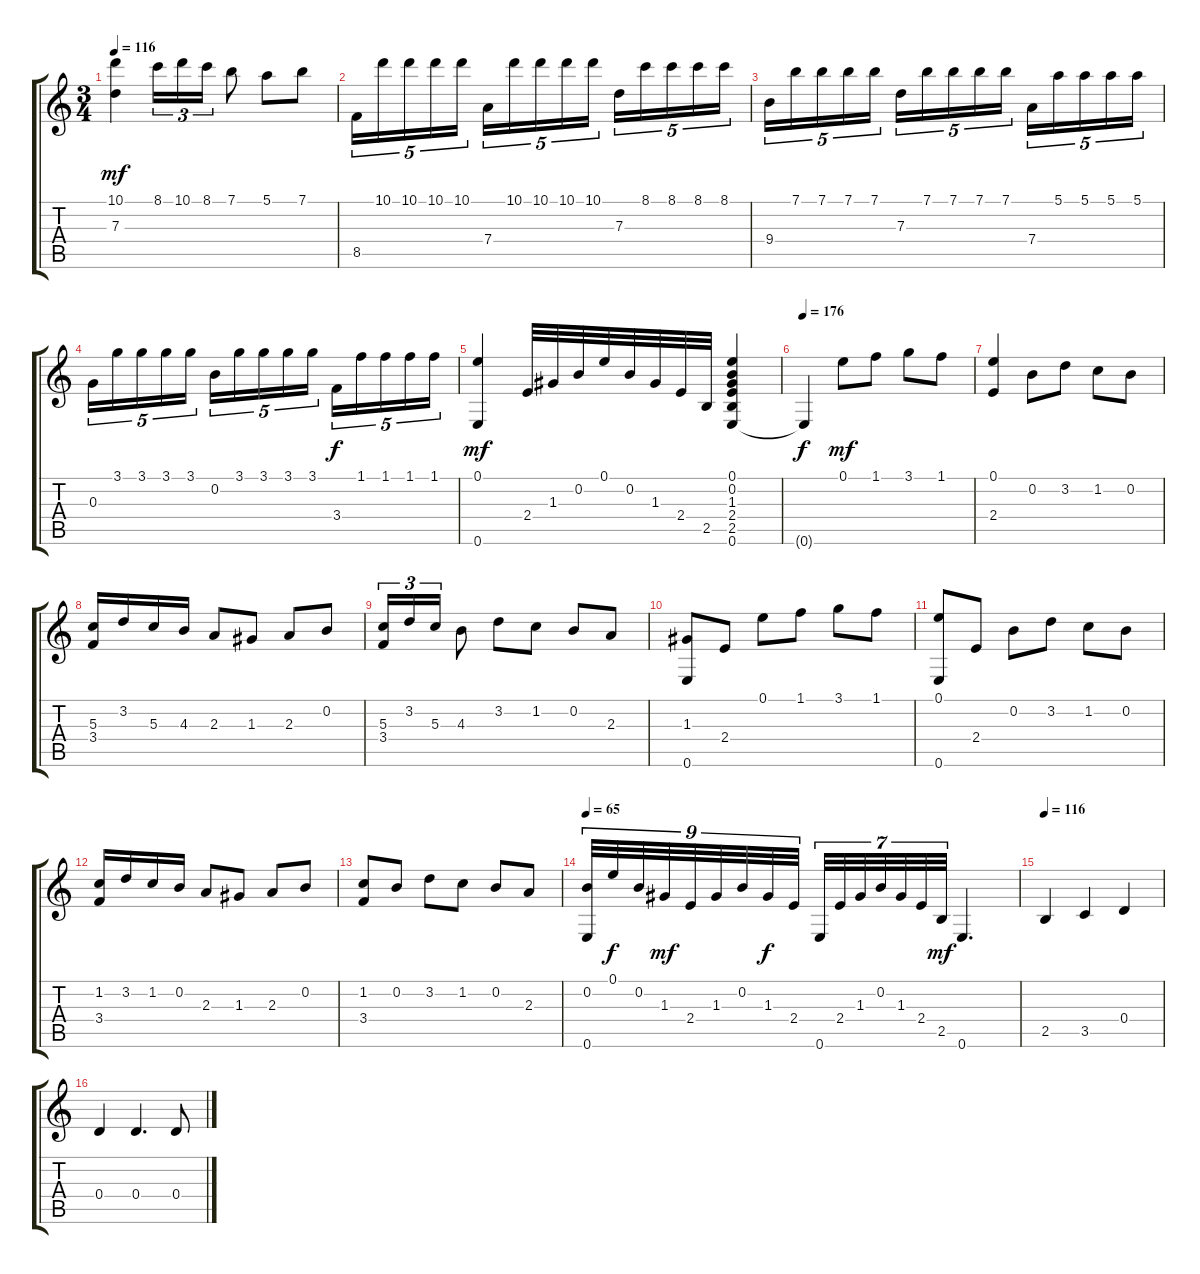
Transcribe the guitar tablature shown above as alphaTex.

\track "" {instrument acousticguitarnylon}
\staff {score tabs}
\tuning (E4 B3 G3 D3 A2 E2) {hide}
\ts (3 4)
\tempo 116
\clef g2
\ks c
(10.1 7.3).4{dy mf} 8.1.16{tu (3 2)} 10.1.16{tu (3 2)} 8.1.16{tu (3 2)} 7.1.8 5.1.8 7.1.8 |
8.5.16{tu (5 4)} 10.1.16{tu (5 4)} 10.1.16{tu (5 4)} 10.1.16{tu (5 4)} 10.1.16{tu (5 4)} 7.4.16{tu (5 4)} 10.1.16{tu (5 4)} 10.1.16{tu (5 4)} 10.1.16{tu (5 4)} 10.1.16{tu (5 4)} 7.3.16{tu (5 4)} 8.1.16{tu (5 4)} 8.1.16{tu (5 4)} 8.1.16{tu (5 4)} 8.1.16{tu (5 4)} |
9.4.16{tu (5 4)} 7.1.16{tu (5 4)} 7.1.16{tu (5 4)} 7.1.16{tu (5 4)} 7.1.16{tu (5 4)} 7.3.16{tu (5 4)} 7.1.16{tu (5 4)} 7.1.16{tu (5 4)} 7.1.16{tu (5 4)} 7.1.16{tu (5 4)} 7.4.16{tu (5 4)} 5.1.16{tu (5 4)} 5.1.16{tu (5 4)} 5.1.16{tu (5 4)} 5.1.16{tu (5 4)} |
0.3.16{tu (5 4)} 3.1.16{tu (5 4)} 3.1.16{tu (5 4)} 3.1.16{tu (5 4)} 3.1.16{tu (5 4)} 0.2.16{tu (5 4)} 3.1.16{tu (5 4)} 3.1.16{tu (5 4)} 3.1.16{tu (5 4)} 3.1.16{tu (5 4)} 3.4.16{tu (5 4) dy f} 1.1.16{tu (5 4)} 1.1.16{tu (5 4)} 1.1.16{tu (5 4)} 1.1.16{tu (5 4)} |
(0.1 0.6).4{dy mf} 2.4.32 1.3.32 0.2.32 0.1.32 0.2.32 1.3.32 2.4.32 2.5.32 (0.1 0.2 1.3 2.4 2.5 0.6).4 |
\tempo 176
0.6{t}.4{dy f} 0.1.8{dy mf} 1.1.8 3.1.8 1.1.8 |
(0.1 2.4).4 0.2.8 3.2.8 1.2.8 0.2.8 |
(5.3 3.4).16 3.2.16 5.3.16 4.3.16 2.3.8 1.3.8 2.3.8 0.2.8 |
(5.3 3.4).16{tu (3 2)} 3.2.16{tu (3 2)} 5.3.16{tu (3 2)} 4.3.8 3.2.8 1.2.8 0.2.8 2.3.8 |
(1.3 0.6).8 2.4.8 0.1.8 1.1.8 3.1.8 1.1.8 |
(0.1 0.6).8 2.4.8 0.2.8 3.2.8 1.2.8 0.2.8 |
(1.2 3.4).16 3.2.16 1.2.16 0.2.16 2.3.8 1.3.8 2.3.8 0.2.8 |
(1.2 3.4).8 0.2.8 3.2.8 1.2.8 0.2.8 2.3.8 |
\tempo 65
(0.2 0.6).32{tu (9 8)} 0.1.32{tu (9 8) dy f} 0.2.32{tu (9 8)} 1.3.32{tu (9 8) dy mf} 2.4.32{tu (9 8)} 1.3.32{tu (9 8)} 0.2.32{tu (9 8)} 1.3.32{tu (9 8) dy f} 2.4.32{tu (9 8)} 0.6.32{tu (7 4)} 2.4.32{tu (7 4)} 1.3.32{tu (7 4)} 0.2.32{tu (7 4)} 1.3.32{tu (7 4)} 2.4.32{tu (7 4)} 2.5.32{tu (7 4) dy mf} 0.6.4{d} |
\tempo 116
2.5.4 3.5.4 0.4.4 |
0.4.4 0.4.4{d} 0.4.8
